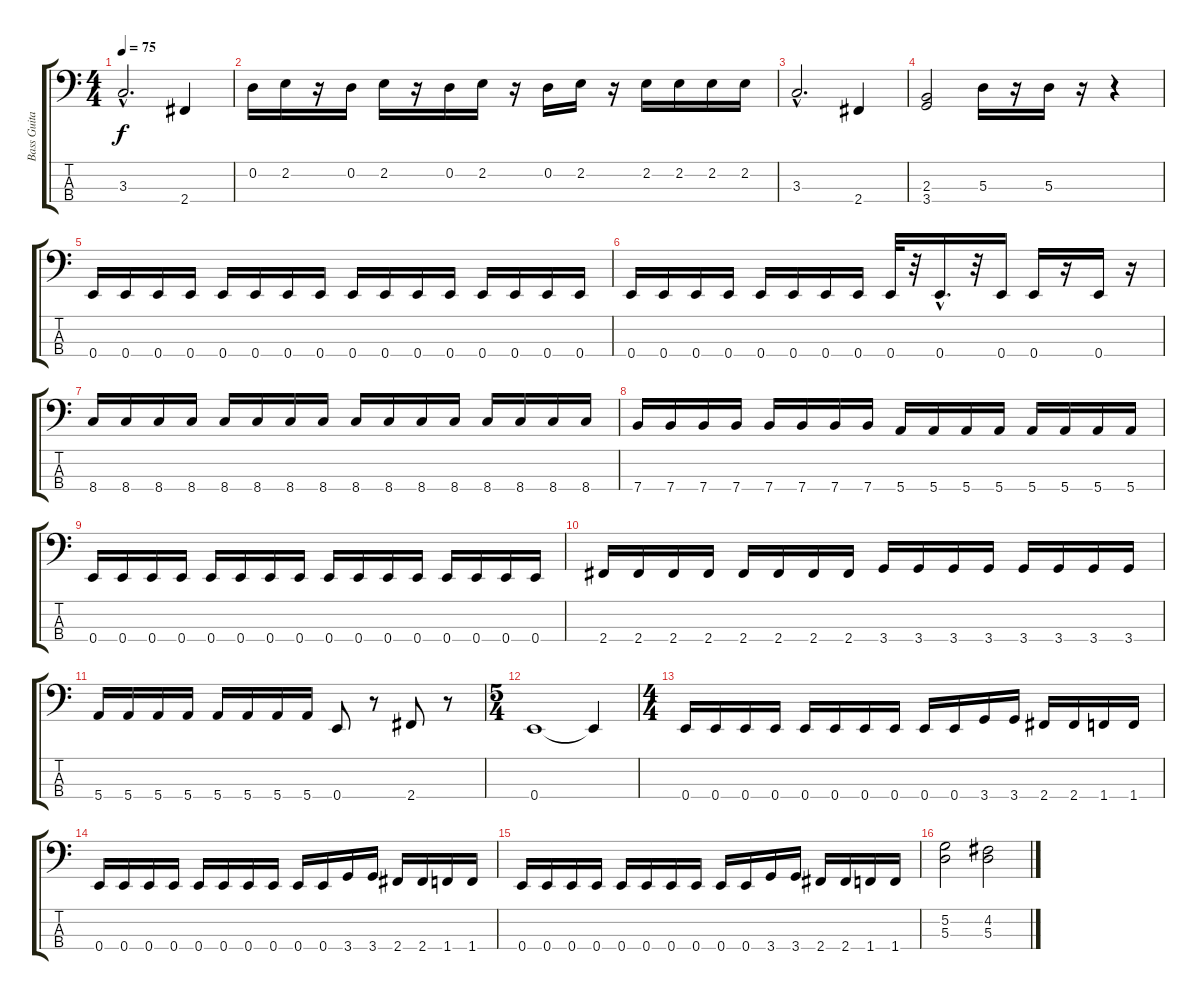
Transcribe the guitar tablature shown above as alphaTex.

\track ("Bass Guitar" "Bass Guita") {instrument slapbass1}
\staff {score tabs}
\tuning (G2 D2 A1 E1) {hide}
\ts (4 4)
\tempo 75
\clef f4
\ks c
3.3{hac}.2{d dy f} 2.4.4 |
0.2.16 2.2.16 r.16 0.2.16 2.2.16 r.16 0.2.16 2.2.16 r.16 0.2.16 2.2.16 r.16 2.2.16 2.2.16 2.2.16 2.2.16 |
3.3{hac}.2{d} 2.4.4 |
(2.3 3.4).2 5.3.16 r.16 5.3.16 r.16 r.4 |
0.4.16 0.4.16 0.4.16 0.4.16 0.4.16 0.4.16 0.4.16 0.4.16 0.4.16 0.4.16 0.4.16 0.4.16 0.4.16 0.4.16 0.4.16 0.4.16 |
0.4.16 0.4.16 0.4.16 0.4.16 0.4.16 0.4.16 0.4.16 0.4.16 0.4.32 r.32 0.4{hac}.16{d} r.32 0.4.16 0.4.16 r.16 0.4.16 r.16 |
8.4.16 8.4.16 8.4.16 8.4.16 8.4.16 8.4.16 8.4.16 8.4.16 8.4.16 8.4.16 8.4.16 8.4.16 8.4.16 8.4.16 8.4.16 8.4.16 |
7.4.16 7.4.16 7.4.16 7.4.16 7.4.16 7.4.16 7.4.16 7.4.16 5.4.16 5.4.16 5.4.16 5.4.16 5.4.16 5.4.16 5.4.16 5.4.16 |
0.4.16 0.4.16 0.4.16 0.4.16 0.4.16 0.4.16 0.4.16 0.4.16 0.4.16 0.4.16 0.4.16 0.4.16 0.4.16 0.4.16 0.4.16 0.4.16 |
2.4.16 2.4.16 2.4.16 2.4.16 2.4.16 2.4.16 2.4.16 2.4.16 3.4.16 3.4.16 3.4.16 3.4.16 3.4.16 3.4.16 3.4.16 3.4.16 |
5.4.16 5.4.16 5.4.16 5.4.16 5.4.16 5.4.16 5.4.16 5.4.16 0.4.8 r.8 2.4.8 r.8 |
\ts (5 4)
0.4.1 0.4{t}.4 |
\ts (4 4)
0.4.16 0.4.16 0.4.16 0.4.16 0.4.16 0.4.16 0.4.16 0.4.16 0.4.16 0.4.16 3.4.16 3.4.16 2.4.16 2.4.16 1.4.16 1.4.16 |
0.4.16 0.4.16 0.4.16 0.4.16 0.4.16 0.4.16 0.4.16 0.4.16 0.4.16 0.4.16 3.4.16 3.4.16 2.4.16 2.4.16 1.4.16 1.4.16 |
0.4.16 0.4.16 0.4.16 0.4.16 0.4.16 0.4.16 0.4.16 0.4.16 0.4.16 0.4.16 3.4.16 3.4.16 2.4.16 2.4.16 1.4.16 1.4.16 |
(5.2 5.3).2 (4.2 5.3).2
